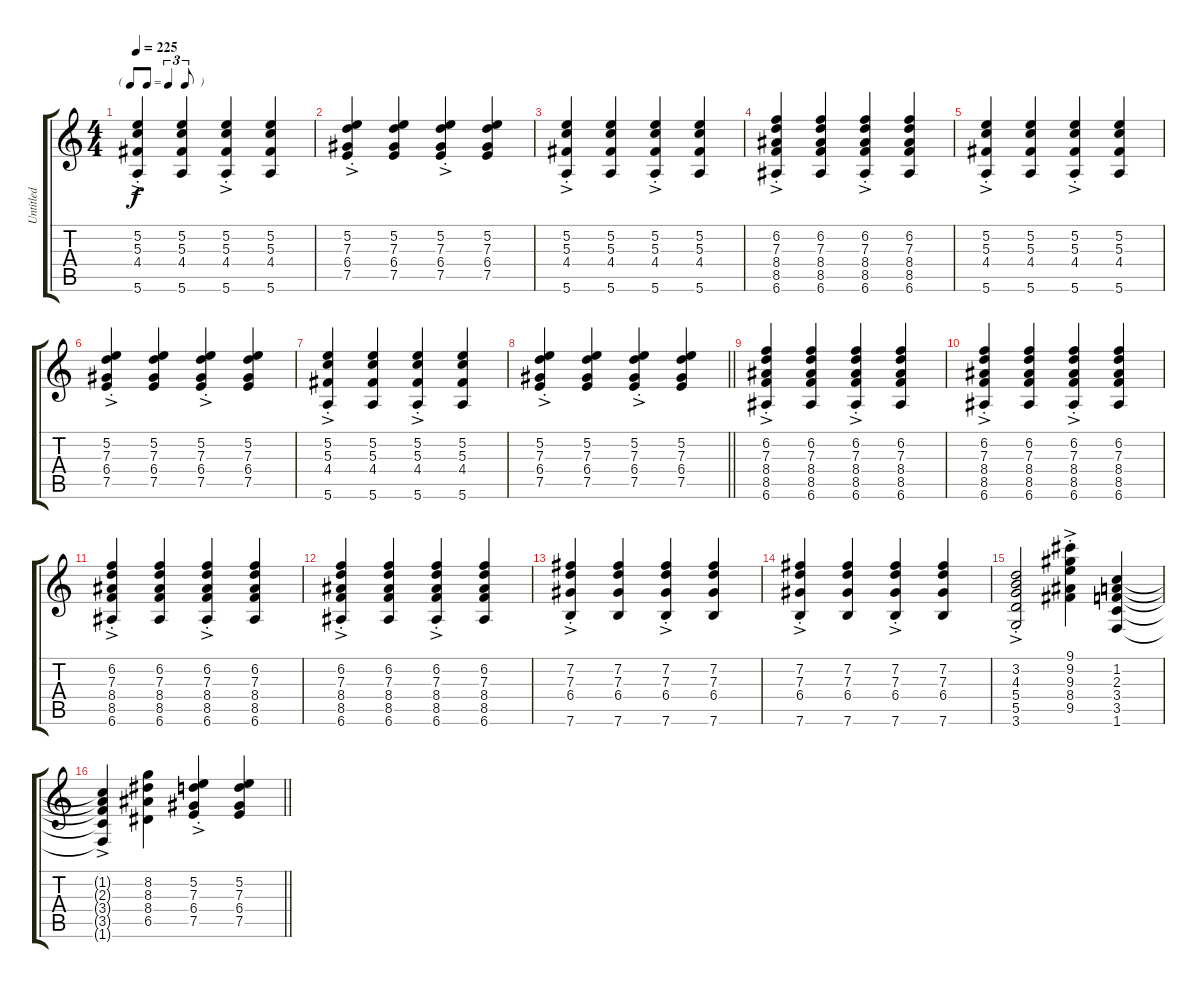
\track ("Untitled" "Untitled") {instrument acousticguitarnylon}
\staff {score tabs}
\tuning (E4 B3 G3 D3 A2 E2) {hide}
\ts (4 4)
\tf triplet8th
\tempo 225
\clef g2
\ks c
(5.2{ac st} 5.3{ac st} 4.4{ac st} 5.6{ac st}).4{dy f} (5.2 5.3 4.4 5.6).4 (5.2{ac st} 5.3{ac st} 4.4{ac st} 5.6{ac st}).4 (5.2 5.3 4.4 5.6).4 |
(5.2{ac st} 7.3{ac st} 6.4{ac st} 7.5{ac st}).4 (5.2 7.3 6.4 7.5).4 (5.2{ac st} 7.3{ac st} 6.4{ac st} 7.5{ac st}).4 (5.2 7.3 6.4 7.5).4 |
(5.2{ac st} 5.3{ac st} 4.4{ac st} 5.6{ac st}).4 (5.2 5.3 4.4 5.6).4 (5.2{ac st} 5.3{ac st} 4.4{ac st} 5.6{ac st}).4 (5.2 5.3 4.4 5.6).4 |
(6.2{ac st} 7.3{ac st} 8.4{ac st} 8.5{ac st} 6.6{ac st}).4 (6.2 7.3 8.4 8.5 6.6).4 (6.2{ac st} 7.3{ac st} 8.4{ac st} 8.5{ac st} 6.6{ac st}).4 (6.2 7.3 8.4 8.5 6.6).4 |
(5.2{ac st} 5.3{ac st} 4.4{ac st} 5.6{ac st}).4 (5.2 5.3 4.4 5.6).4 (5.2{ac st} 5.3{ac st} 4.4{ac st} 5.6{ac st}).4 (5.2 5.3 4.4 5.6).4 |
(5.2{ac st} 7.3{ac st} 6.4{ac st} 7.5{ac st}).4 (5.2 7.3 6.4 7.5).4 (5.2{ac st} 7.3{ac st} 6.4{ac st} 7.5{ac st}).4 (5.2 7.3 6.4 7.5).4 |
(5.2{ac st} 5.3{ac st} 4.4{ac st} 5.6{ac st}).4 (5.2 5.3 4.4 5.6).4 (5.2{ac st} 5.3{ac st} 4.4{ac st} 5.6{ac st}).4 (5.2 5.3 4.4 5.6).4 |
\barLineRight lightlight
(5.2{ac st} 7.3{ac st} 6.4{ac st} 7.5{ac st}).4 (5.2 7.3 6.4 7.5).4 (5.2{ac st} 7.3{ac st} 6.4{ac st} 7.5{ac st}).4 (5.2 7.3 6.4 7.5).4 |
(6.2{ac st} 7.3{ac st} 8.4{ac st} 8.5{ac st} 6.6{ac st}).4 (6.2 7.3 8.4 8.5 6.6).4 (6.2{ac st} 7.3{ac st} 8.4{ac st} 8.5{ac st} 6.6{ac st}).4 (6.2 7.3 8.4 8.5 6.6).4 |
(6.2{ac st} 7.3{ac st} 8.4{ac st} 8.5{ac st} 6.6{ac st}).4 (6.2 7.3 8.4 8.5 6.6).4 (6.2{ac st} 7.3{ac st} 8.4{ac st} 8.5{ac st} 6.6{ac st}).4 (6.2 7.3 8.4 8.5 6.6).4 |
(6.2{ac st} 7.3{ac st} 8.4{ac st} 8.5{ac st} 6.6{ac st}).4 (6.2 7.3 8.4 8.5 6.6).4 (6.2{ac st} 7.3{ac st} 8.4{ac st} 8.5{ac st} 6.6{ac st}).4 (6.2 7.3 8.4 8.5 6.6).4 |
(6.2{ac st} 7.3{ac st} 8.4{ac st} 8.5{ac st} 6.6{ac st}).4 (6.2 7.3 8.4 8.5 6.6).4 (6.2{ac st} 7.3{ac st} 8.4{ac st} 8.5{ac st} 6.6{ac st}).4 (6.2 7.3 8.4 8.5 6.6).4 |
(7.2{ac st} 7.3{ac st} 6.4{ac st} 7.6{ac st}).4 (7.2 7.3 6.4 7.6).4 (7.2{ac st} 7.3{ac st} 6.4{ac st} 7.6{ac st}).4 (7.2 7.3 6.4 7.6).4 |
(7.2{ac st} 7.3{ac st} 6.4{ac st} 7.6{ac st}).4 (7.2 7.3 6.4 7.6).4 (7.2{ac st} 7.3{ac st} 6.4{ac st} 7.6{ac st}).4 (7.2 7.3 6.4 7.6).4 |
(3.2{ac st} 4.3{ac st} 5.4{ac st} 5.5{ac st} 3.6{ac st}).2 (9.1{ac st} 9.2{ac st} 9.3{ac st} 8.4{ac st} 9.5{ac st}).4 (1.2 2.3 3.4 3.5 1.6).4 |
\barLineRight lightlight
(1.2{ac t} 2.3{ac t} 3.4{ac t} 3.5{ac t} 1.6{ac t}).4 (8.2 8.3 8.4 6.5).4 (5.2{ac st} 7.3{ac st} 6.4{ac st} 7.5{ac st}).4 (5.2 7.3 6.4 7.5).4
